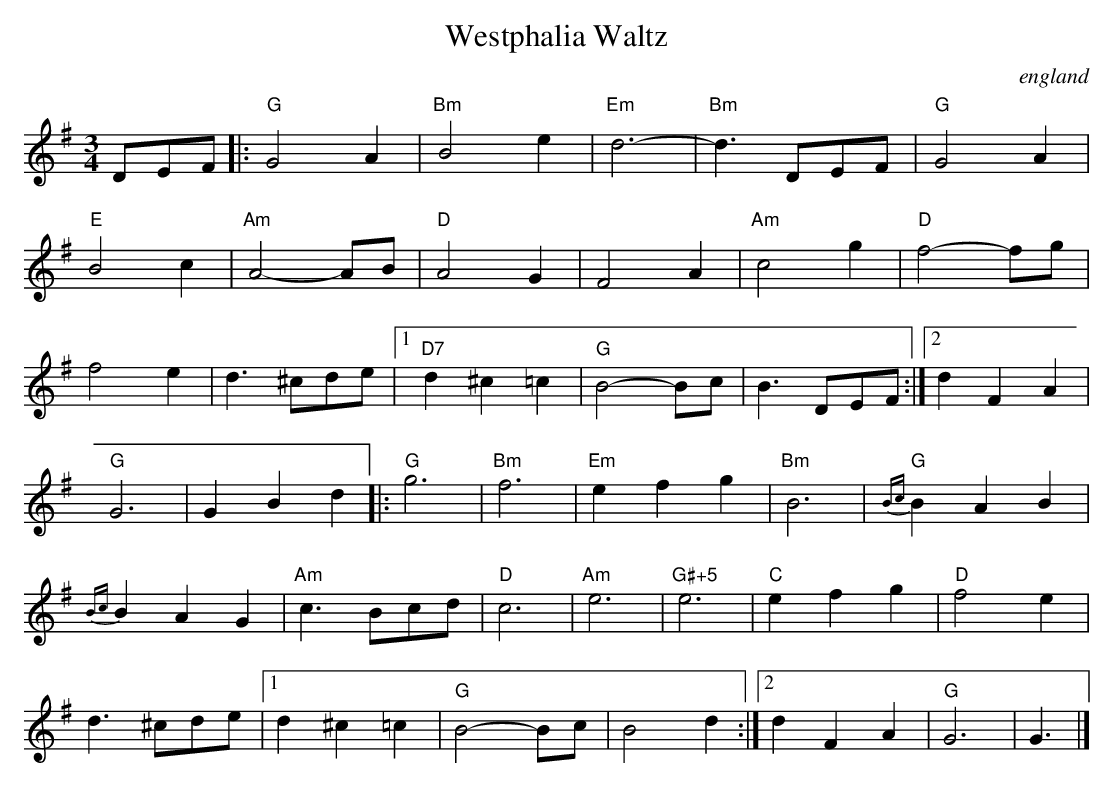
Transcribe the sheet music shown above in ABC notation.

X:1
T:Westphalia Waltz
O:england
M:3/4
L:1/8
K:G
DEF|:"G"G4A2|"Bm"B4e2|"Em"d6-|"Bm"d3DEF|"G"G4A2|
"E"B4c2|"Am"A4-AB|"D"A4G2|F4A2|"Am"c4g2|"D"f4-fg|
f4e2|d3^cde|1"D7"d2^c2=c2|"G"B4-Bc|B3DEF:|2d2F2A2|
"G"G6|G2B2d2|:"G"g6|"Bm"f6|"Em"e2f2g2|"Bm"B6|"G"{Bc}B2A2B2|
{Bc}B2A2G2|"Am"c3Bcd|"D"c6|"Am"e6|"G#+5"e6|"C"e2f2g2|"D"f4e2|
d3^cde|1d2^c2=c2|"G"B4-Bc|B4d2:|2d2F2A2|"G"G6|G3|]
